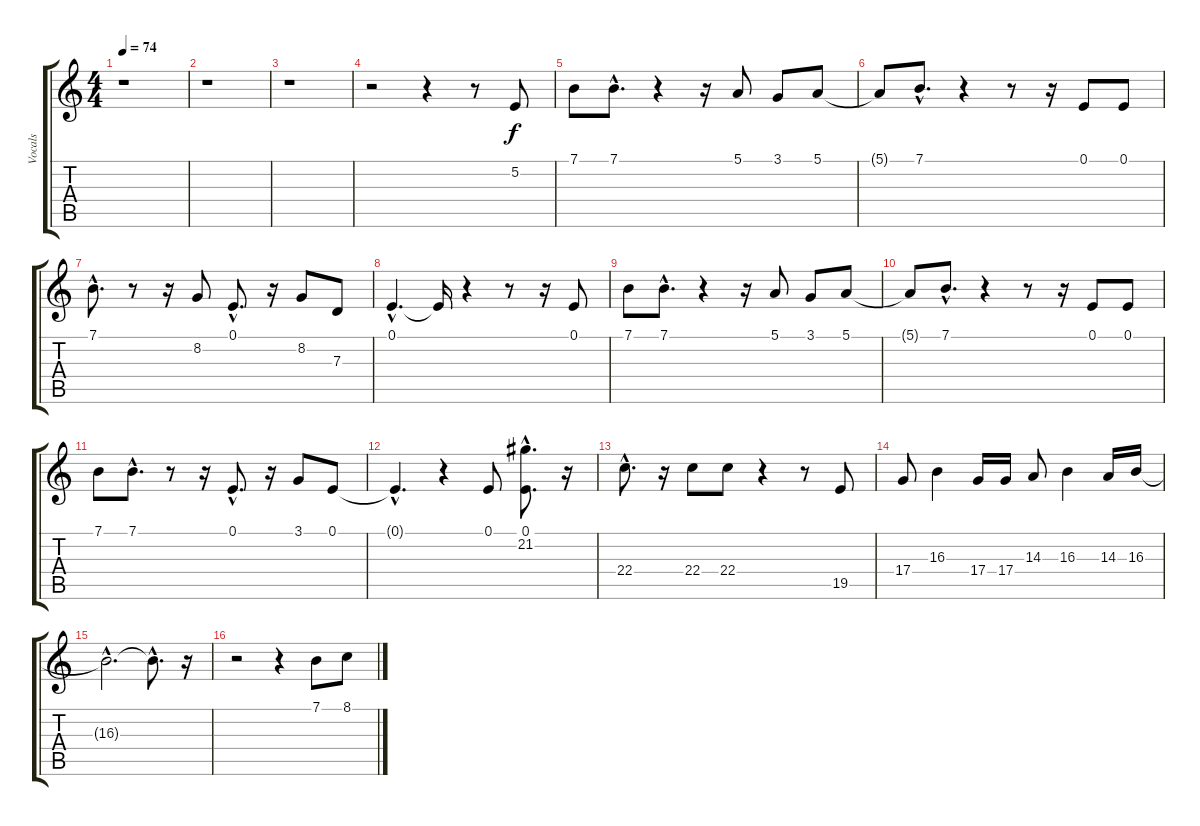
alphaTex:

\track ("Vocals" "Vocals") {instrument choiraahs}
\staff {score tabs}
\tuning (E4 B3 G3 D3 A2 E2) {hide}
\ts (4 4)
\tempo 74
\clef g2
\ks c
r.1{dy f instrument choiraahs} |
r.1 |
r.1 |
r.2 r.4 r.8 5.2.8 |
7.1.8 7.1{hac}.8{d} r.4 r.16 5.1.8 3.1.8 5.1.8 |
5.1{t}.8 7.1{hac}.8{d} r.4 r.8 r.16 0.1.8 0.1.8 |
7.1{hac}.8{d} r.8 r.16 8.2.8 0.1{hac}.8{d} r.16 8.2.8 7.3.8 |
0.1{hac}.4{d} 0.1{t}.16 r.4 r.8 r.16 0.1.8 |
7.1.8 7.1{hac}.8{d} r.4 r.16 5.1.8 3.1.8 5.1.8 |
5.1{t}.8 7.1{hac}.8{d} r.4 r.8 r.16 0.1.8 0.1.8 |
7.1.8 7.1{hac}.8{d} r.8 r.16 0.1{hac}.8{d} r.16 3.1.8 0.1.8 |
0.1{hac t}.4{d} r.4 0.1.8 (0.1{hac} 21.2{hac}).8{d} r.16 |
22.4{hac}.8{d} r.16 22.4.8 22.4.8 r.4 r.8 19.5.8 |
17.4.8 16.3.4 17.4.16 17.4.16 14.3.8 16.3.4 14.3.16 16.3.16 |
16.3{hac t}.2{d} 16.3{hac t}.8{d} r.16 |
r.2 r.4 7.1.8 8.1.8
